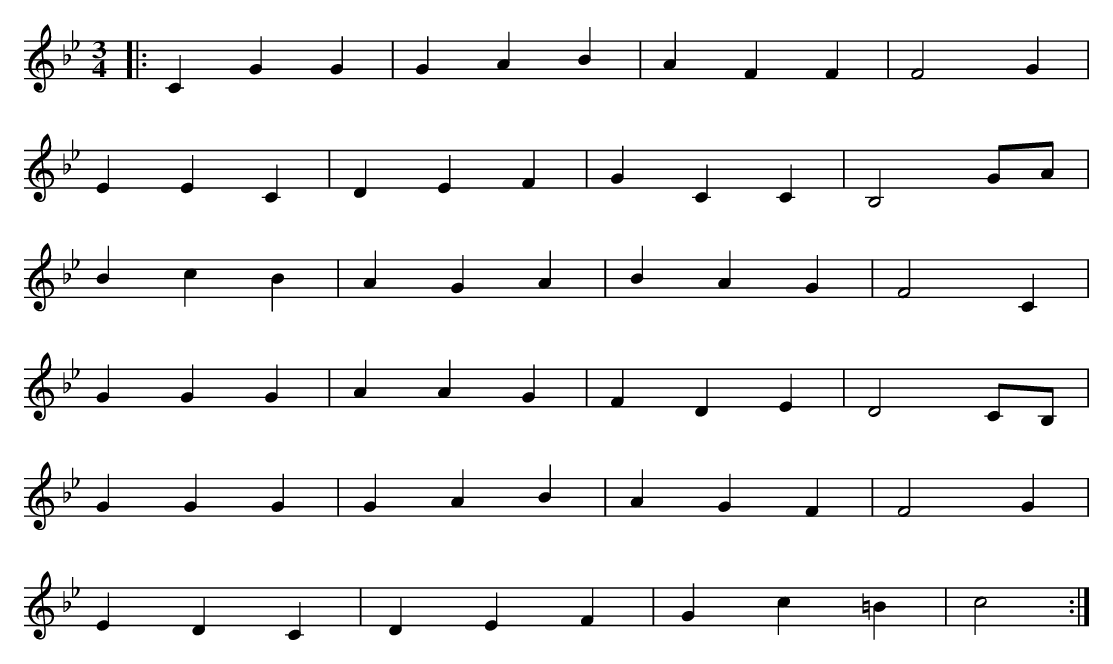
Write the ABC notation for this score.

X:1
M:3/4
K:Cdor
|:C2 G2 G2|G2 A2 B2|A2 F2 F2|F4 G2|
E2 E2 C2|D2 E2 F2|G2 C2 C2|B,4 GA|
B2 c2 B2|A2 G2 A2|B2 A2 G2|F4 C2|
G2 G2 G2|A2 A2 G2|F2 D2 E2|D4 CB,|
G2 G2 G2|G2 A2 B2|A2 G2 F2|F4 G2|
E2 D2 C2|D2 E2 F2|G2 c2 =B2|c4:|
